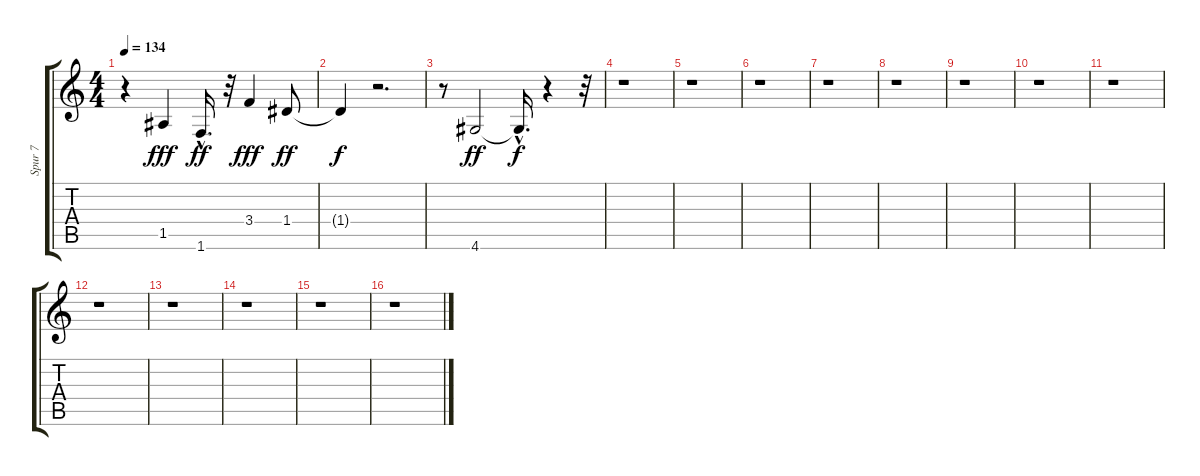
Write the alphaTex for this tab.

\track ("Spur 7" "Spur 7") {instrument electricguitarclean}
\staff {score tabs}
\tuning (E4 B3 G3 D3 A2 E2) {hide}
\ts (4 4)
\tempo 134
\clef g2
\ks c
r.4{dy ff} 1.5.4{dy fff} 1.6{hac}.16{d dy ff} r.32 3.4.4{dy fff} 1.4.8{dy ff} |
1.4{t}.4{dy f} r.2{d} |
r.8 4.6.2{dy ff} 4.6{hac t}.16{d dy f} r.4 r.32 |
r.1 |
r.1 |
r.1 |
r.1 |
r.1 |
r.1 |
r.1 |
r.1 |
r.1 |
r.1 |
r.1 |
r.1 |
r.1
